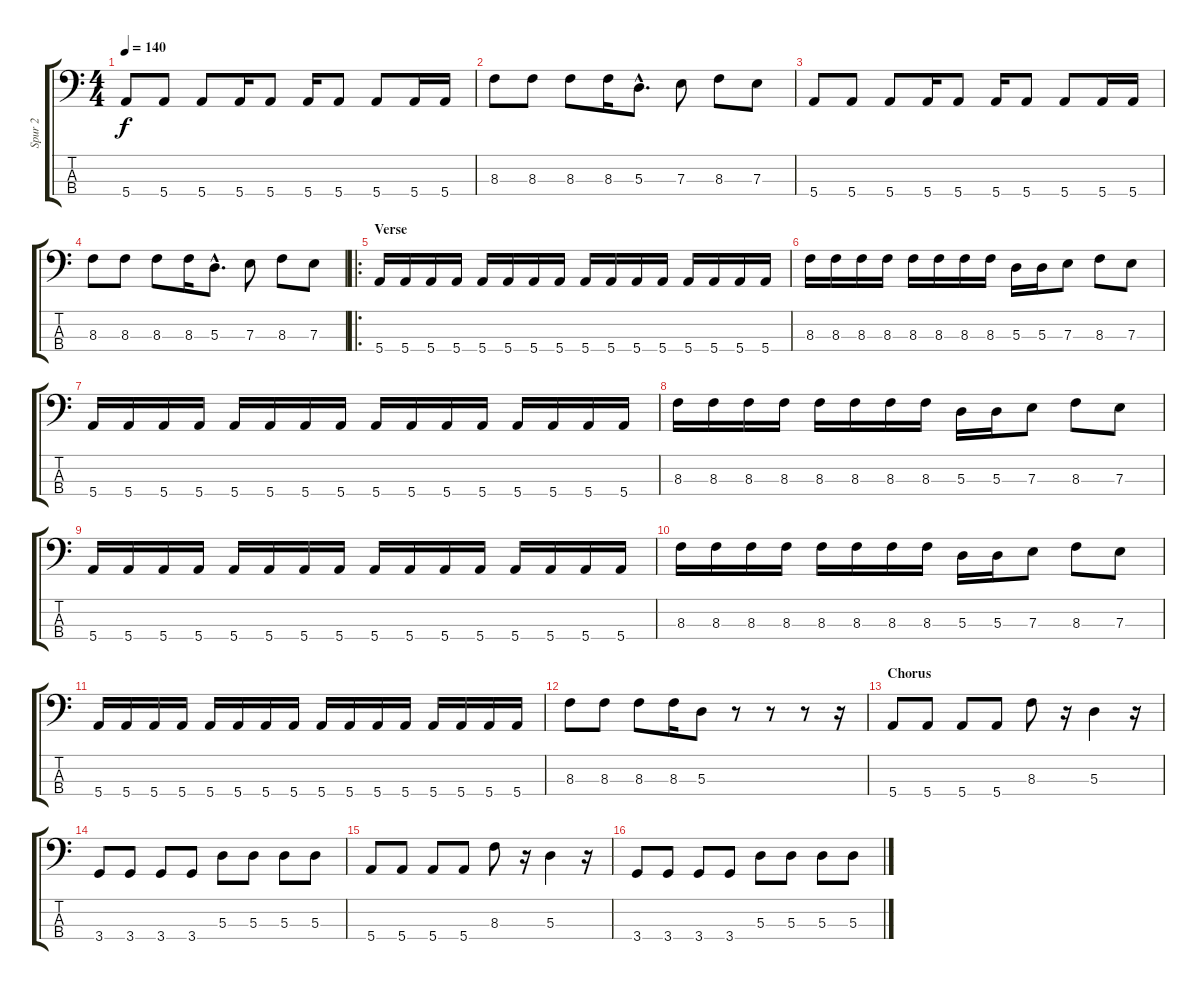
\track ("Spur 2" "Spur 2") {instrument electricbassfinger}
\staff {score tabs}
\tuning (G2 D2 A1 E1) {hide}
\ts (4 4)
\tempo 140
\clef f4
\ks c
5.4.8{dy f} 5.4.8 5.4.8 5.4.16 5.4.8 5.4.16 5.4.8 5.4.8 5.4.16 5.4.16 |
8.3.8 8.3.8 8.3.8 8.3.16 5.3{hac}.8{d} 7.3.8 8.3.8 7.3.8 |
5.4.8 5.4.8 5.4.8 5.4.16 5.4.8 5.4.16 5.4.8 5.4.8 5.4.16 5.4.16 |
8.3.8 8.3.8 8.3.8 8.3.16 5.3{hac}.8{d} 7.3.8 8.3.8 7.3.8 |
\ro
\section ("" "Verse")
5.4.16 5.4.16 5.4.16 5.4.16 5.4.16 5.4.16 5.4.16 5.4.16 5.4.16 5.4.16 5.4.16 5.4.16 5.4.16 5.4.16 5.4.16 5.4.16 |
8.3.16 8.3.16 8.3.16 8.3.16 8.3.16 8.3.16 8.3.16 8.3.16 5.3.16 5.3.16 7.3.8 8.3.8 7.3.8 |
5.4.16 5.4.16 5.4.16 5.4.16 5.4.16 5.4.16 5.4.16 5.4.16 5.4.16 5.4.16 5.4.16 5.4.16 5.4.16 5.4.16 5.4.16 5.4.16 |
8.3.16 8.3.16 8.3.16 8.3.16 8.3.16 8.3.16 8.3.16 8.3.16 5.3.16 5.3.16 7.3.8 8.3.8 7.3.8 |
5.4.16 5.4.16 5.4.16 5.4.16 5.4.16 5.4.16 5.4.16 5.4.16 5.4.16 5.4.16 5.4.16 5.4.16 5.4.16 5.4.16 5.4.16 5.4.16 |
8.3.16 8.3.16 8.3.16 8.3.16 8.3.16 8.3.16 8.3.16 8.3.16 5.3.16 5.3.16 7.3.8 8.3.8 7.3.8 |
5.4.16 5.4.16 5.4.16 5.4.16 5.4.16 5.4.16 5.4.16 5.4.16 5.4.16 5.4.16 5.4.16 5.4.16 5.4.16 5.4.16 5.4.16 5.4.16 |
8.3.8 8.3.8 8.3.8 8.3.16 5.3.8 r.8 r.8 r.8 r.16 |
\section ("" "Chorus")
5.4.8 5.4.8 5.4.8 5.4.8 8.3.8 r.16 5.3.4 r.16 |
3.4.8 3.4.8 3.4.8 3.4.8 5.3.8 5.3.8 5.3.8 5.3.8 |
5.4.8 5.4.8 5.4.8 5.4.8 8.3.8 r.16 5.3.4 r.16 |
3.4.8 3.4.8 3.4.8 3.4.8 5.3.8 5.3.8 5.3.8 5.3.8
